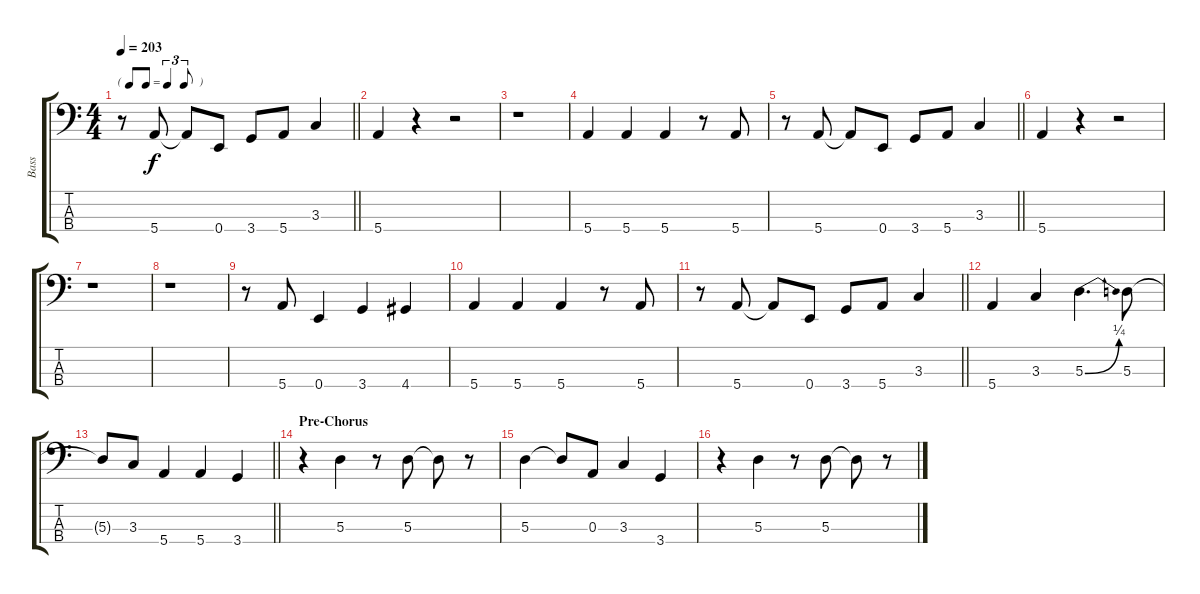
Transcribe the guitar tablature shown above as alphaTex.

\track ("Bass" "Bass") {instrument electricbassfinger}
\staff {score tabs}
\tuning (G2 D2 A1 E1) {hide}
\ts (4 4)
\tf triplet8th
\tempo 203
\clef f4
\barLineRight lightlight
\ks c
r.8{dy f} 5.4.8 5.4{t}.8 0.4.8 3.4.8 5.4.8 3.3.4 |
5.4.4 r.4 r.2 |
r.1 |
5.4.4 5.4.4 5.4.4 r.8 5.4.8 |
\barLineRight lightlight
r.8 5.4.8 5.4{t}.8 0.4.8 3.4.8 5.4.8 3.3.4 |
5.4.4 r.4 r.2 |
r.1 |
r.1 |
r.8 5.4.8 0.4.4 3.4.4 4.4.4 |
5.4.4 5.4.4 5.4.4 r.8 5.4.8 |
\barLineRight lightlight
r.8 5.4.8 5.4{t}.8 0.4.8 3.4.8 5.4.8 3.3.4 |
5.4.4 3.3.4 5.3{be (bend 0 0 60 1)}.4{d} 5.3.8 |
\barLineRight lightlight
5.3{t}.8 3.3.8 5.4.4 5.4.4 3.4.4 |
\section ("" "Pre-Chorus")
r.4 5.3.4 r.8 5.3.8 5.3{t}.8 r.8 |
5.3.4 5.3{t}.8 0.3.8 3.3.4 3.4.4 |
r.4 5.3.4 r.8 5.3.8 5.3{t}.8 r.8
